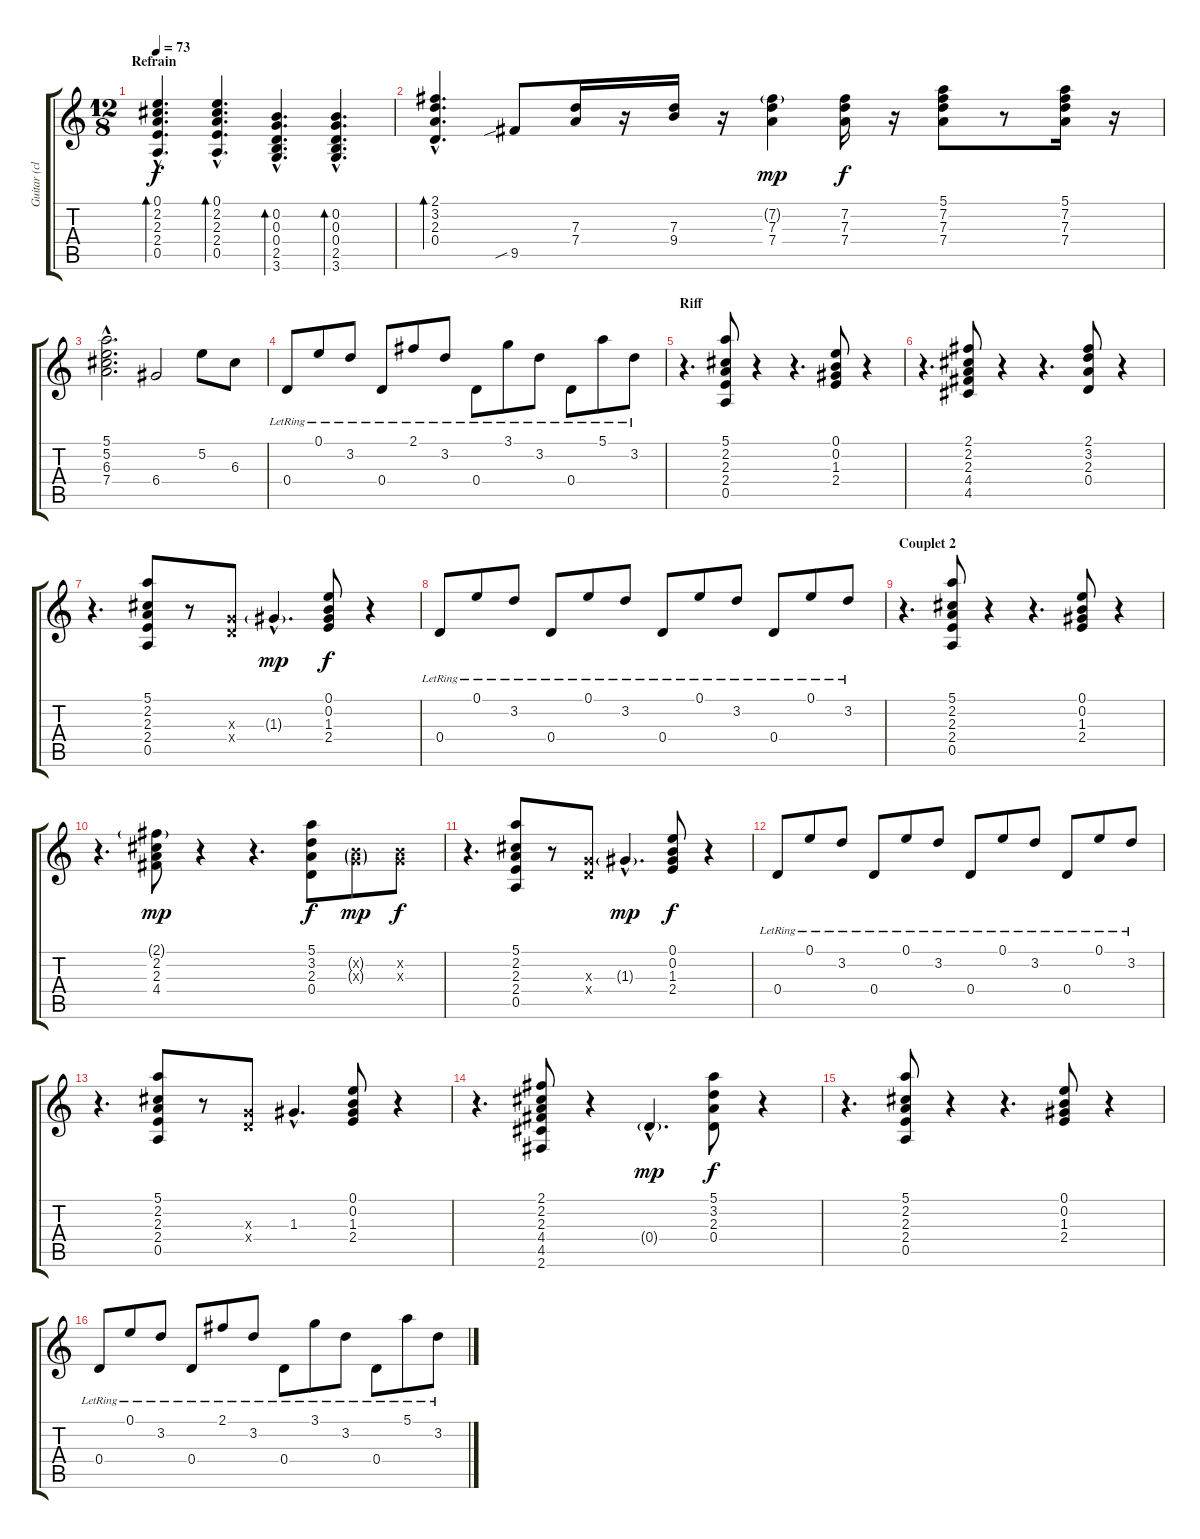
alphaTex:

\track ("Guitar (clean 1)" "Guitar (cl") {instrument electricguitarjazz}
\staff {score tabs}
\tuning (E4 B3 G3 D3 A2 E2) {hide}
\ts (12 8)
\section ("" "Refrain")
\tempo 73
\clef g2
\ks c
(0.1{hac} 2.2{hac} 2.3{hac} 2.4{hac} 0.5{hac}).4{d bd 60 dy f} (0.1{hac} 2.2{hac} 2.3{hac} 2.4{hac} 0.5{hac}).4{d bd 60} (0.2{hac} 0.3{hac} 0.4{hac} 2.5{hac} 3.6{hac}).4{d bd 60} (0.2{hac} 0.3{hac} 0.4{hac} 2.5{hac} 3.6{hac}).4{d bd 60} |
(2.1{hac} 3.2{hac} 2.3{hac} 0.4{hac}).4{d bd 60} 9.5{sib}.8 (7.3 7.4).16 r.16 (7.3 9.4).16 r.16 (7.2{g} 7.3 7.4).4{dy mp} (7.2 7.3 7.4).16{dy f} r.16 (5.1 7.2 7.3 7.4).8 r.8 (5.1 7.2 7.3 7.4).16 r.16 |
(5.1{hac} 5.2{hac} 6.3{hac} 7.4{hac}).2{d} 6.4.2 5.2.8 6.3.8 |
0.4{lr}.8 0.1{lr}.8 3.2{lr}.8 0.4{lr}.8 2.1{lr}.8 3.2{lr}.8 0.4{lr}.8 3.1{lr}.8 3.2{lr}.8 0.4{lr}.8 5.1{lr}.8 3.2{lr}.8 |
\section ("" "Riff")
r.4{d} (5.1 2.2 2.3 2.4 0.5).8 r.4 r.4{d} (0.1 0.2 1.3 2.4).8 r.4 |
r.4{d} (2.1 2.2 2.3 4.4 4.5).8 r.4 r.4{d} (2.1 3.2 2.3 0.4).8 r.4 |
r.4{d} (5.1 2.2 2.3 2.4 0.5).8 r.8 (0.3{x} 0.4{x}).8 1.3{g hac}.4{d dy mp} (0.1 0.2 1.3 2.4).8{dy f} r.4 |
0.4{lr}.8 0.1{lr}.8 3.2{lr}.8 0.4{lr}.8 0.1{lr}.8 3.2{lr}.8 0.4{lr}.8 0.1{lr}.8 3.2{lr}.8 0.4{lr}.8 0.1{lr}.8 3.2{lr}.8 |
\section ("" "Couplet 2")
r.4{d} (5.1 2.2 2.3 2.4 0.5).8 r.4 r.4{d} (0.1 0.2 1.3 2.4).8 r.4 |
r.4{d} (2.1{g} 2.2 2.3 4.4).8{dy mp} r.4 r.4{d} (5.1 3.2 2.3 0.4).8{dy f} (0.2{g x} 0.3{g x}).8{dy mp} (0.2{x} 0.3{x}).8{dy f} |
r.4{d} (5.1 2.2 2.3 2.4 0.5).8 r.8 (0.3{x} 0.4{x}).8 1.3{g hac}.4{d dy mp} (0.1 0.2 1.3 2.4).8{dy f} r.4 |
0.4{lr}.8 0.1{lr}.8 3.2{lr}.8 0.4{lr}.8 0.1{lr}.8 3.2{lr}.8 0.4{lr}.8 0.1{lr}.8 3.2{lr}.8 0.4{lr}.8 0.1{lr}.8 3.2{lr}.8 |
r.4{d} (5.1 2.2 2.3 2.4 0.5).8 r.8 (0.3{x} 0.4{x}).8 1.3{hac}.4{d} (0.1 0.2 1.3 2.4).8 r.4 |
r.4{d} (2.1 2.2 2.3 4.4 4.5 2.6).8 r.4 0.4{g hac}.4{d dy mp} (5.1 3.2 2.3 0.4).8{dy f} r.4 |
r.4{d} (5.1 2.2 2.3 2.4 0.5).8 r.4 r.4{d} (0.1 0.2 1.3 2.4).8 r.4 |
0.4{lr}.8 0.1{lr}.8 3.2{lr}.8 0.4{lr}.8 2.1{lr}.8 3.2{lr}.8 0.4{lr}.8 3.1{lr}.8 3.2{lr}.8 0.4{lr}.8 5.1{lr}.8 3.2{lr}.8
